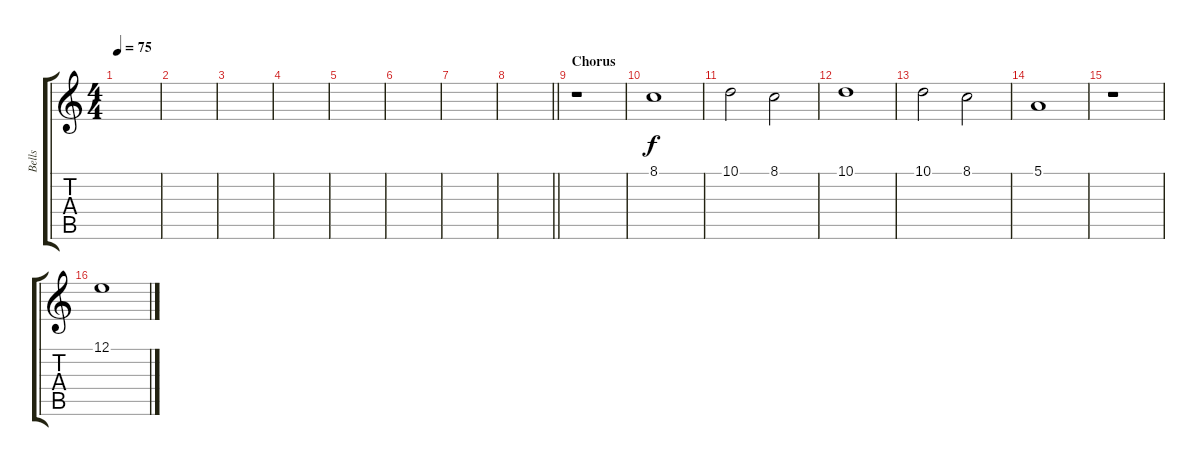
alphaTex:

\track ("Bells" "Bells") {instrument vibraphone bank 255}
\staff {score tabs}
\tuning (E4 B3 G3 D3 A2 E2) {hide}
\ts (4 4)
\tempo 75
\clef g2
\ks c
|
|
|
|
|
|
|
\barLineRight lightlight
|
\section ("" "Chorus")
r.1 |
8.1.1 |
10.1.2 8.1.2 |
10.1.1 |
10.1.2 8.1.2 |
5.1.1 |
r.1 |
12.1.1
